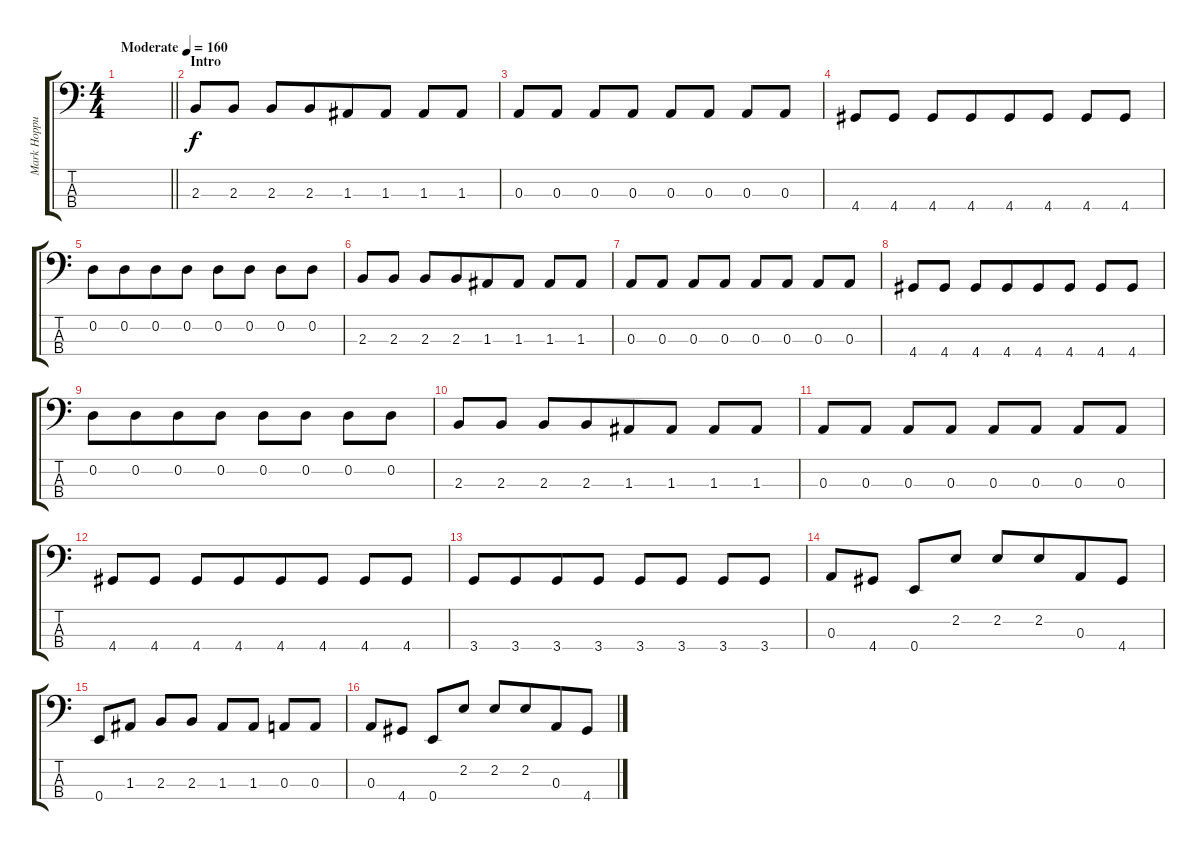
\track ("Mark Hoppus - Bass" "Mark Hoppu") {instrument electricbasspick}
\staff {score tabs}
\tuning (G2 D2 A1 E1) {hide}
\ts (4 4)
\tempo (160 "Moderate")
\clef f4
\barLineRight lightlight
\ks c
|
\section ("" "Intro")
2.3.8 2.3.8 2.3.8 2.3.8{beam merge} 1.3.8 1.3.8 1.3.8 1.3.8 |
0.3.8 0.3.8 0.3.8 0.3.8 0.3.8{beam merge} 0.3.8 0.3.8{beam merge} 0.3.8 |
4.4.8 4.4.8 4.4.8 4.4.8{beam merge} 4.4.8 4.4.8 4.4.8 4.4.8 |
0.2.8{beam merge} 0.2.8{beam merge} 0.2.8{beam merge} 0.2.8 0.2.8 0.2.8 0.2.8{beam merge} 0.2.8 |
2.3.8 2.3.8 2.3.8 2.3.8{beam merge} 1.3.8 1.3.8 1.3.8 1.3.8 |
0.3.8 0.3.8 0.3.8 0.3.8 0.3.8{beam merge} 0.3.8 0.3.8{beam merge} 0.3.8 |
4.4.8 4.4.8 4.4.8 4.4.8{beam merge} 4.4.8 4.4.8 4.4.8 4.4.8 |
0.2.8{beam merge} 0.2.8{beam merge} 0.2.8{beam merge} 0.2.8 0.2.8 0.2.8 0.2.8{beam merge} 0.2.8 |
2.3.8 2.3.8 2.3.8 2.3.8{beam merge} 1.3.8 1.3.8 1.3.8 1.3.8 |
0.3.8 0.3.8 0.3.8 0.3.8 0.3.8{beam merge} 0.3.8 0.3.8{beam merge} 0.3.8 |
4.4.8 4.4.8 4.4.8 4.4.8{beam merge} 4.4.8 4.4.8 4.4.8 4.4.8 |
3.4.8{beam merge} 3.4.8{beam merge} 3.4.8{beam merge} 3.4.8 3.4.8 3.4.8 3.4.8{beam merge} 3.4.8 |
0.3.8 4.4.8 0.4.8 2.2.8 2.2.8 2.2.8{beam merge} 0.3.8 4.4.8 |
0.4.8 1.3.8 2.3.8 2.3.8 1.3.8 1.3.8 0.3.8{beam merge} 0.3.8 |
0.3.8 4.4.8 0.4.8 2.2.8 2.2.8 2.2.8{beam merge} 0.3.8 4.4.8
